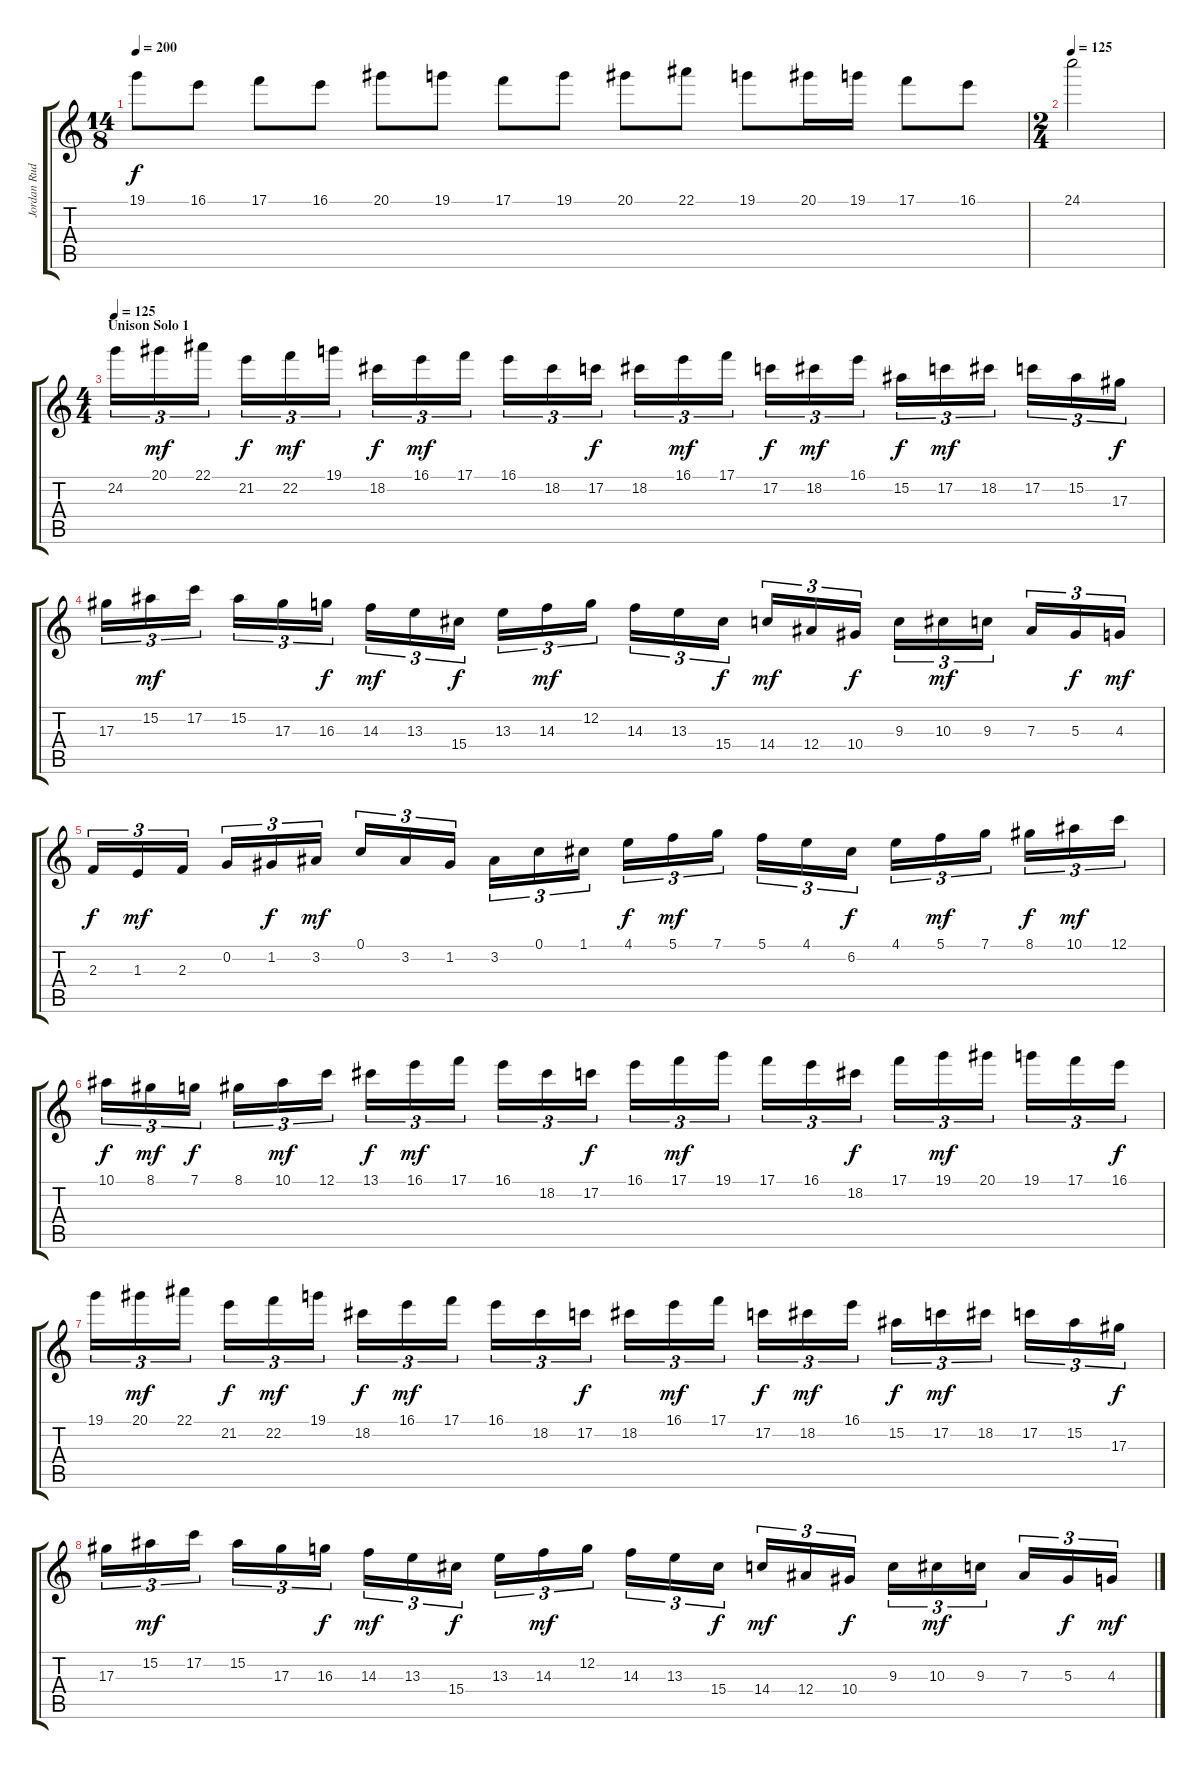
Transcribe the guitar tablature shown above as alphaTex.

\track ("Jordan Rudess" "Jordan Rud") {instrument lead1square}
\staff {score tabs}
\tuning (C5 G4 Eb4 Bb3 F3 C3) {hide}
\ts (14 8)
\tempo 200
\clef g2
\ks c
19.1.8{dy f} 16.1.8 17.1.8 16.1.8 20.1.8 19.1.8 17.1.8 19.1.8 20.1.8 22.1.8 19.1.8 20.1.16 19.1.16 17.1.8 16.1.8 |
\ts (2 4)
\tempo 125
24.1.2 |
\ts (4 4)
\section ("" "Unison Solo 1")
\tempo 125
24.2.16{tu (3 2) instrument lead1square} 20.1.16{tu (3 2) dy mf} 22.1.16{tu (3 2)} 21.2.16{tu (3 2) dy f} 22.2.16{tu (3 2) dy mf} 19.1.16{tu (3 2)} 18.2.16{tu (3 2) dy f} 16.1.16{tu (3 2) dy mf} 17.1.16{tu (3 2)} 16.1.16{tu (3 2)} 18.2.16{tu (3 2)} 17.2.16{tu (3 2) dy f} 18.2.16{tu (3 2)} 16.1.16{tu (3 2) dy mf} 17.1.16{tu (3 2)} 17.2.16{tu (3 2) dy f} 18.2.16{tu (3 2) dy mf} 16.1.16{tu (3 2)} 15.2.16{tu (3 2) dy f} 17.2.16{tu (3 2) dy mf} 18.2.16{tu (3 2)} 17.2.16{tu (3 2)} 15.2.16{tu (3 2)} 17.3.16{tu (3 2) dy f} |
17.3.16{tu (3 2)} 15.2.16{tu (3 2) dy mf} 17.2.16{tu (3 2)} 15.2.16{tu (3 2)} 17.3.16{tu (3 2)} 16.3.16{tu (3 2) dy f} 14.3.16{tu (3 2) dy mf} 13.3.16{tu (3 2)} 15.4.16{tu (3 2) dy f} 13.3.16{tu (3 2)} 14.3.16{tu (3 2) dy mf} 12.2.16{tu (3 2)} 14.3.16{tu (3 2)} 13.3.16{tu (3 2)} 15.4.16{tu (3 2) dy f} 14.4.16{tu (3 2) dy mf} 12.4.16{tu (3 2)} 10.4.16{tu (3 2) dy f} 9.3.16{tu (3 2)} 10.3.16{tu (3 2) dy mf} 9.3.16{tu (3 2)} 7.3.16{tu (3 2)} 5.3.16{tu (3 2) dy f} 4.3.16{tu (3 2) dy mf} |
2.3.16{tu (3 2) dy f} 1.3.16{tu (3 2) dy mf} 2.3.16{tu (3 2)} 0.2.16{tu (3 2)} 1.2.16{tu (3 2) dy f} 3.2.16{tu (3 2) dy mf} 0.1.16{tu (3 2)} 3.2.16{tu (3 2)} 1.2.16{tu (3 2)} 3.2.16{tu (3 2)} 0.1.16{tu (3 2)} 1.1.16{tu (3 2)} 4.1.16{tu (3 2) dy f} 5.1.16{tu (3 2) dy mf} 7.1.16{tu (3 2)} 5.1.16{tu (3 2)} 4.1.16{tu (3 2)} 6.2.16{tu (3 2) dy f} 4.1.16{tu (3 2)} 5.1.16{tu (3 2) dy mf} 7.1.16{tu (3 2)} 8.1.16{tu (3 2) dy f} 10.1.16{tu (3 2) dy mf} 12.1.16{tu (3 2)} |
10.1.16{tu (3 2) dy f} 8.1.16{tu (3 2) dy mf} 7.1.16{tu (3 2) dy f} 8.1.16{tu (3 2)} 10.1.16{tu (3 2) dy mf} 12.1.16{tu (3 2)} 13.1.16{tu (3 2) dy f} 16.1.16{tu (3 2) dy mf} 17.1.16{tu (3 2)} 16.1.16{tu (3 2)} 18.2.16{tu (3 2)} 17.2.16{tu (3 2) dy f} 16.1.16{tu (3 2)} 17.1.16{tu (3 2) dy mf} 19.1.16{tu (3 2)} 17.1.16{tu (3 2)} 16.1.16{tu (3 2)} 18.2.16{tu (3 2) dy f} 17.1.16{tu (3 2)} 19.1.16{tu (3 2) dy mf} 20.1.16{tu (3 2)} 19.1.16{tu (3 2)} 17.1.16{tu (3 2)} 16.1.16{tu (3 2) dy f} |
19.1.16{tu (3 2)} 20.1.16{tu (3 2) dy mf} 22.1.16{tu (3 2)} 21.2.16{tu (3 2) dy f} 22.2.16{tu (3 2) dy mf} 19.1.16{tu (3 2)} 18.2.16{tu (3 2) dy f} 16.1.16{tu (3 2) dy mf} 17.1.16{tu (3 2)} 16.1.16{tu (3 2)} 18.2.16{tu (3 2)} 17.2.16{tu (3 2) dy f} 18.2.16{tu (3 2)} 16.1.16{tu (3 2) dy mf} 17.1.16{tu (3 2)} 17.2.16{tu (3 2) dy f} 18.2.16{tu (3 2) dy mf} 16.1.16{tu (3 2)} 15.2.16{tu (3 2) dy f} 17.2.16{tu (3 2) dy mf} 18.2.16{tu (3 2)} 17.2.16{tu (3 2)} 15.2.16{tu (3 2)} 17.3.16{tu (3 2) dy f} |
17.3.16{tu (3 2)} 15.2.16{tu (3 2) dy mf} 17.2.16{tu (3 2)} 15.2.16{tu (3 2)} 17.3.16{tu (3 2)} 16.3.16{tu (3 2) dy f} 14.3.16{tu (3 2) dy mf} 13.3.16{tu (3 2)} 15.4.16{tu (3 2) dy f} 13.3.16{tu (3 2)} 14.3.16{tu (3 2) dy mf} 12.2.16{tu (3 2)} 14.3.16{tu (3 2)} 13.3.16{tu (3 2)} 15.4.16{tu (3 2) dy f} 14.4.16{tu (3 2) dy mf} 12.4.16{tu (3 2)} 10.4.16{tu (3 2) dy f} 9.3.16{tu (3 2)} 10.3.16{tu (3 2) dy mf} 9.3.16{tu (3 2)} 7.3.16{tu (3 2)} 5.3.16{tu (3 2) dy f} 4.3.16{tu (3 2) dy mf}
